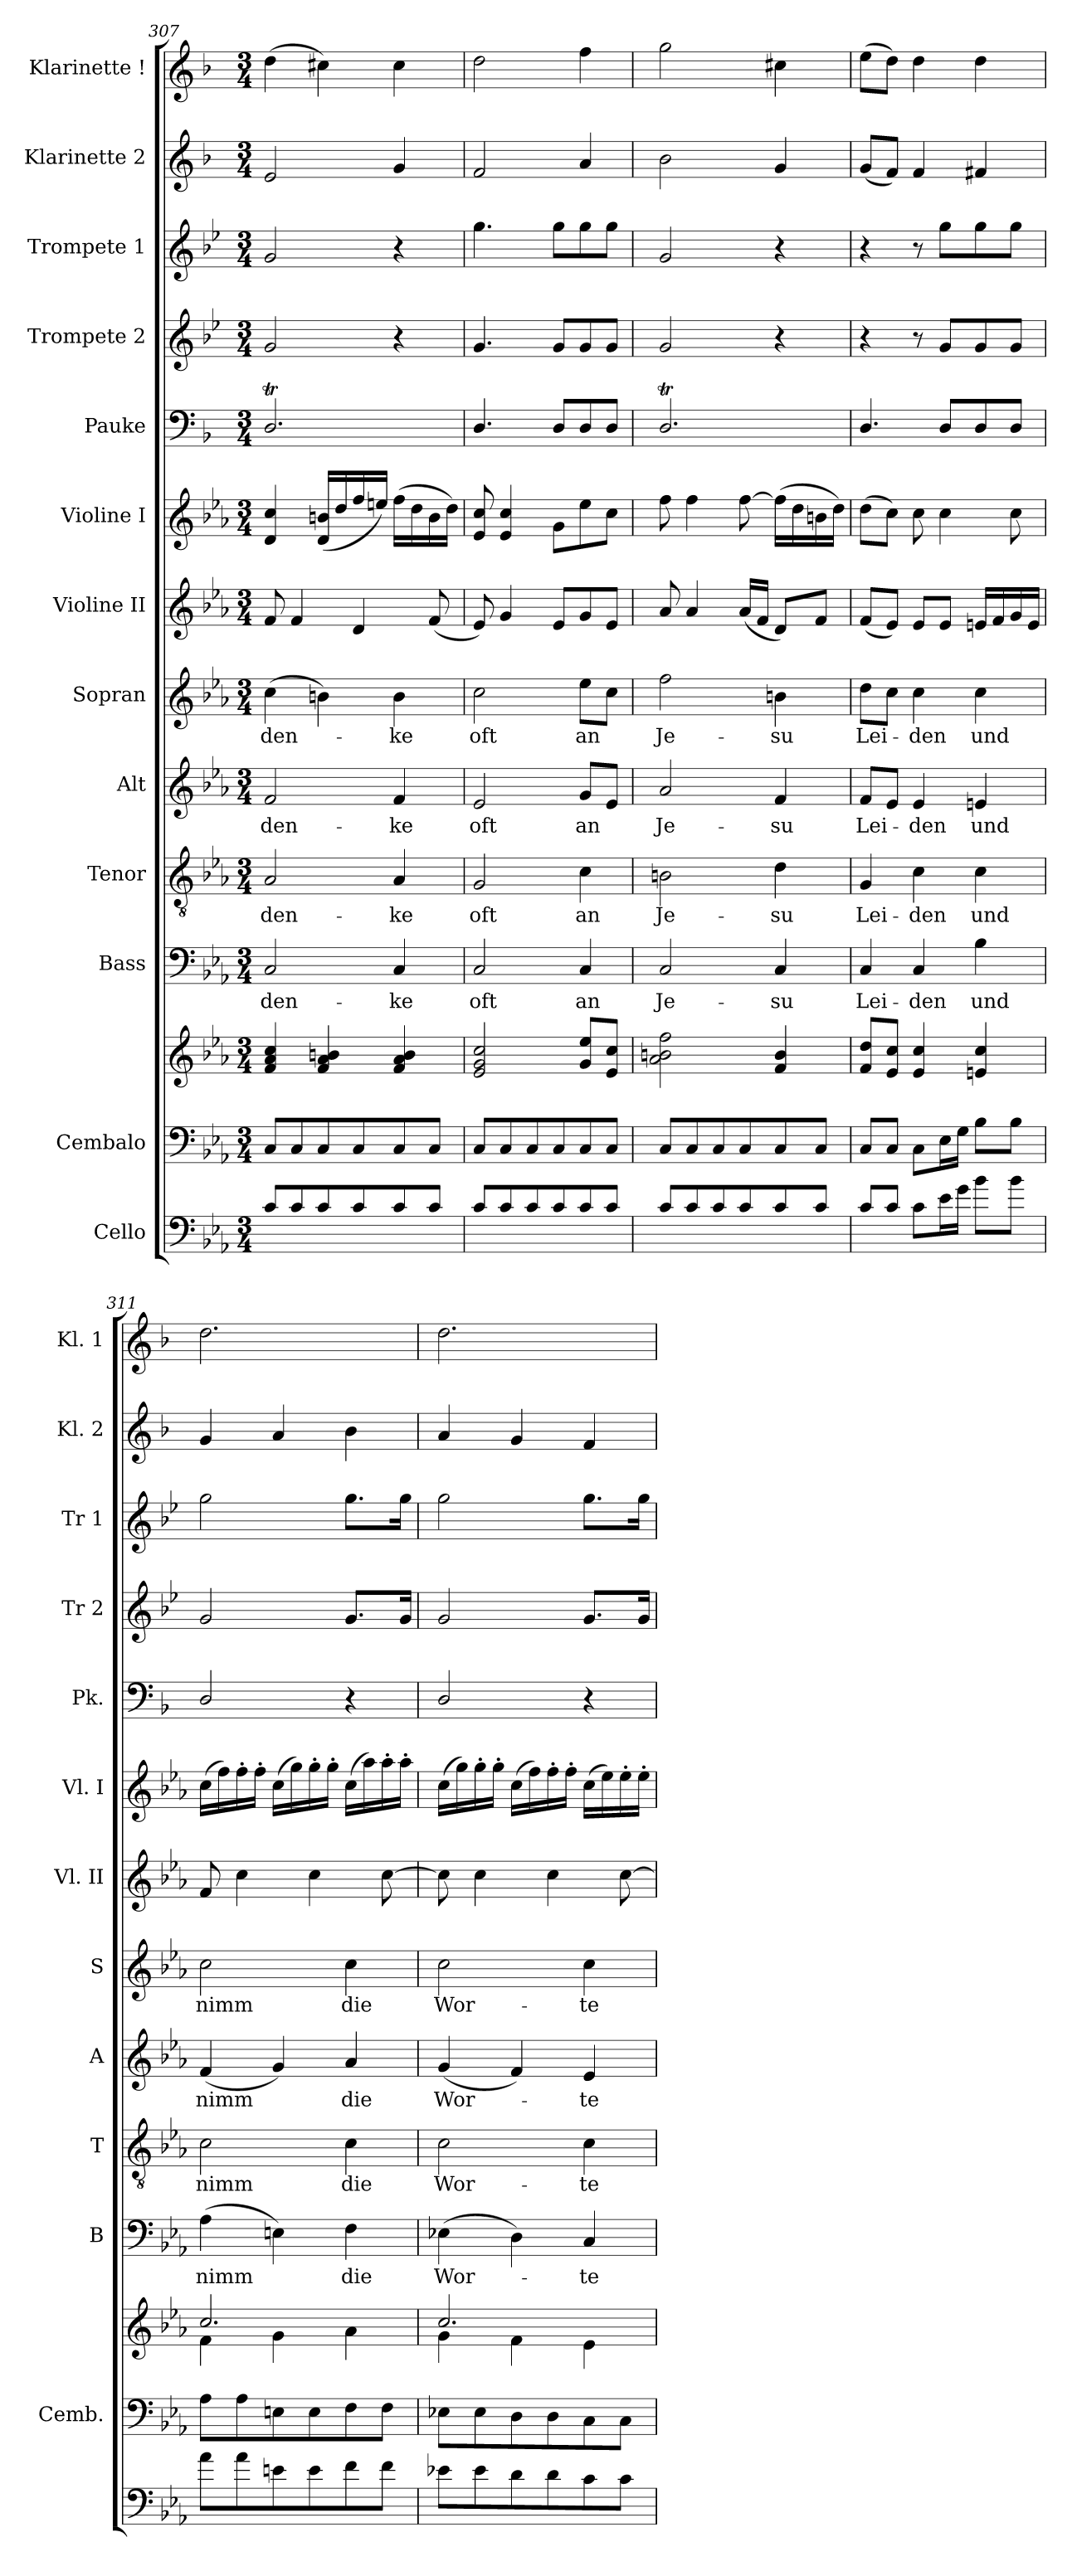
**kern	**kern	**kern	**kern	**text	**kern	**text	**kern	**text	**kern	**text	**kern	**kern	**kern	**kern	**kern	**kern	**kern
*part13	*part12	*part12	*part11	*part11	*part10	*part10	*part9	*part9	*part8	*part8	*part7	*part6	*part5	*part4	*part3	*part2	*part1
*staff14	*staff13	*staff12	*staff11	*staff11	*staff10	*staff10	*staff9	*staff9	*staff8	*staff8	*staff7	*staff6	*staff5	*staff4	*staff3	*staff2	*staff1
*I"Cello	*I"Cembalo	*	*I"Bass	*	*I"Tenor	*	*I"Alt	*	*I"Sopran	*	*I"Violine II	*I"Violine I	*I"Pauke	*I"Trompete 2	*I"Trompete 1	*I"Klarinette 2	*I"Klarinette !
*	*I'Cemb.	*	*I'B	*	*I'T	*	*I'A	*	*I'S	*	*I'Vl. II	*I'Vl. I	*I'Pk.	*I'Tr 2	*I'Tr 1	*I'Kl. 2	*I'Kl. 1
*clefF4	*clefF4	*clefG2	*clefF4	*	*clefGv2	*	*clefG2	*	*clefG2	*	*clefG2	*clefG2	*clefF4	*clefG2	*clefG2	*clefG2	*clefG2
*ITrd7c12	*	*	*	*	*	*	*	*	*	*	*	*	*ITrd1c2	*ITrd4c7	*ITrd4c7	*ITrd1c2	*ITrd1c2
*k[b-e-a-]	*k[b-e-a-]	*k[b-e-a-]	*k[b-e-a-]	*	*k[b-e-a-]	*	*k[b-e-a-]	*	*k[b-e-a-]	*	*k[b-e-a-]	*k[b-e-a-]	*k[b-e-a-]	*k[b-e-a-]	*k[b-e-a-]	*k[b-e-a-]	*k[b-e-a-]
*E-:	*E-:	*E-:	*E-:	*	*E-:	*	*E-:	*	*E-:	*	*E-:	*E-:	*E-:	*E-:	*E-:	*E-:	*E-:
*M3/4	*M3/4	*M3/4	*M3/4	*	*M3/4	*	*M3/4	*	*M3/4	*	*M3/4	*M3/4	*M3/4	*M3/4	*M3/4	*M3/4	*M3/4
=307	=307	=307	=307	=307	=307	=307	=307	=307	=307	=307	=307	=307	=307	=307	=307	=307	=307
!	!	!	!	!LO:LY:b	!	!LO:LY:b	!	!LO:LY:b	!	!LO:LY:b	!	!	!	!	!	!	!
8C/L	8C/L	4f/ 4a-/ 4cc/	2C/	-den-	2A-/	-den-	2f/	-den-	(>4cc\	-den-	8f/	4d/ 4cc/	2.CT/	2c/	2c/	2d/	(>4cc\
8C/	8C/	.	.	.	.	.	.	.	.	.	4f/	.	.	.	.	.	.
8C/	8C/	4f/ 4a-/ 4bn/	.	.	.	.	.	.	4bn\)	.	.	(<16d/ 16bn/LL	.	.	.	.	4bn\)
.	.	.	.	.	.	.	.	.	.	.	.	16dd/	.	.	.	.	.
8C/	8C/	.	.	.	.	.	.	.	.	.	4d/	16ff/	.	.	.	.	.
.	.	.	.	.	.	.	.	.	.	.	.	16een/JJ)	.	.	.	.	.
!	!	!	!	!LO:LY:b	!	!LO:LY:b	!	!LO:LY:b	!	!LO:LY:b	!	!	!	!	!	!	!
8C/	8C/	4f/ 4a-/ 4b/	4C/	-ke	4A-/	-ke	4f/	-ke	4b\	-ke	.	(>16ff\LL	.	4r	4r	4f/	4b\
.	.	.	.	.	.	.	.	.	.	.	.	16dd\	.	.	.	.	.
8C/J	8C/J	.	.	.	.	.	.	.	.	.	(<8f/	16b\	.	.	.	.	.
.	.	.	.	.	.	.	.	.	.	.	.	16dd\JJ)	.	.	.	.	.
!!LO:PB:g=z
=308	=308	=308	=308	=308	=308	=308	=308	=308	=308	=308	=308	=308	=308	=308	=308	=308	=308
!	!	!	!	!LO:LY:b	!	!LO:LY:b	!	!LO:LY:b	!	!LO:LY:b	!	!	!	!	!	!	!
8C/L	8C/L	2e-/ 2g/ 2cc/	2C/	oft	2G/	oft	2e-/	oft	2cc\	oft	8e-/)	8e-/ 8cc/	4.C/	4.c/	4.cc\	2e-/	2cc\
8C/	8C/	.	.	.	.	.	.	.	.	.	4g/	4e-/ 4cc/	.	.	.	.	.
8C/	8C/	.	.	.	.	.	.	.	.	.	.	.	.	.	.	.	.
8C/	8C/	.	.	.	.	.	.	.	.	.	8e-/L	8g\L	8C/L	8c/L	8cc\L	.	.
!	!	!	!	!LO:LY:b	!	!LO:LY:b	!	!LO:LY:b	!	!LO:LY:b	!	!	!	!	!	!	!
8C/	8C/	8g/ 8ee-/L	4C/	an	4c\	an	8g/L	an	8ee-\L	an	8g/	8ee-\	8C/	8c/	8cc\	4g/	4ee-\
8C/J	8C/J	8e-/ 8cc/J	.	.	.	.	8e-/J	.	8cc\J	.	8e-/J	8cc\J	8C/J	8c/J	8cc\J	.	.
=309	=309	=309	=309	=309	=309	=309	=309	=309	=309	=309	=309	=309	=309	=309	=309	=309	=309
!	!	!	!	!LO:LY:b	!	!LO:LY:b	!	!LO:LY:b	!	!LO:LY:b	!	!	!	!	!	!	!
8C/L	8C/L	2a-\ 2bn\ 2ff\	2C/	Je-	2Bn\	Je-	2a-/	Je-	2ff\	Je-	8a-/	8ff\	2.CT/	2c/	2c/	2a-\	2ff\
8C/	8C/	.	.	.	.	.	.	.	.	.	4a-/	4ff\	.	.	.	.	.
8C/	8C/	.	.	.	.	.	.	.	.	.	.	.	.	.	.	.	.
8C/	8C/	.	.	.	.	.	.	.	.	.	(<16a-/LL	[8ff\	.	.	.	.	.
.	.	.	.	.	.	.	.	.	.	.	16f/JJ	.	.	.	.	.	.
!	!	!	!	!LO:LY:b	!	!LO:LY:b	!	!LO:LY:b	!	!LO:LY:b	!	!	!	!	!	!	!
8C/	8C/	4f/ 4b/	4C/	-su	4d\	-su	4f/	-su	4bn\	-su	8d/L)	(>16ff\LL]	.	4r	4r	4f/	4bn\
.	.	.	.	.	.	.	.	.	.	.	.	16dd\	.	.	.	.	.
8C/J	8C/J	.	.	.	.	.	.	.	.	.	8f/J	16bn\	.	.	.	.	.
.	.	.	.	.	.	.	.	.	.	.	.	16dd\JJ)	.	.	.	.	.
=310	=310	=310	=310	=310	=310	=310	=310	=310	=310	=310	=310	=310	=310	=310	=310	=310	=310
!	!	!	!	!LO:LY:b	!	!LO:LY:b	!	!LO:LY:b	!	!LO:LY:b	!	!	!	!	!	!	!
8C/L	8C/L	8f/ 8dd/L	4C/	Lei-	4G/	Lei-	8f/L	Lei-	8dd\L	Lei-	(<8f/L	(>8dd\L	4.C/	4r	4r	(<8f/L	(>8dd\L
8C/J	8C/J	8e-/ 8cc/J	.	.	.	.	8e-/J	.	8cc\J	.	8e-/J)	8cc\J)	.	.	.	8e-/J)	8cc\J)
!	!	!	!	!LO:LY:b	!	!LO:LY:b	!	!LO:LY:b	!	!LO:LY:b	!	!	!	!	!	!	!
8C\L	8C\L	4e-/ 4cc/	4C/	-den	4c\	-den	4e-/	-den	4cc\	-den	8e-/L	8cc\	.	8r	8r	4e-/	4cc\
16E-\L	16E-\L	.	.	.	.	.	.	.	.	.	8e-/J	4cc\	8C/L	8c/L	8cc\L	.	.
16G\JJ	16G\JJ	.	.	.	.	.	.	.	.	.	.	.	.	.	.	.	.
!	!	!	!	!LO:LY:b	!	!LO:LY:b	!	!LO:LY:b	!	!LO:LY:b	!	!	!	!	!	!	!
8B-\L	8B-\L	4en/ 4cc/	4B-\	und	4c\	und	4en/	und	4cc\	und	16en/LL	.	8C/	8c/	8cc\	4en/	4cc\
.	.	.	.	.	.	.	.	.	.	.	16f/	.	.	.	.	.	.
8B-\J	8B-\J	.	.	.	.	.	.	.	.	.	16g/	8cc\	8C/J	8c/J	8cc\J	.	.
.	.	.	.	.	.	.	.	.	.	.	16e/JJ	.	.	.	.	.	.
=311	=311	=311	=311	=311	=311	=311	=311	=311	=311	=311	=311	=311	=311	=311	=311	=311	=311
*	*	*^	*	*	*	*	*	*	*	*	*	*	*	*	*	*	*
!	!	!	!	!	!LO:LY:b	!	!LO:LY:b	!	!LO:LY:b	!	!LO:LY:b	!	!	!	!	!	!	!
8A-\L	8A-\L	2.cc/	4f\	(>4A-\	nimm	2c\	nimm	(<4f/	nimm	2cc\	nimm	8f/	(>16cc\LL	2C/	2c/	2cc\	4f/	2.cc\
.	.	.	.	.	.	.	.	.	.	.	.	.	16ff\)	.	.	.	.	.
8A-\	8A-\	.	.	.	.	.	.	.	.	.	.	4cc\	16ff'>\	.	.	.	.	.
.	.	.	.	.	.	.	.	.	.	.	.	.	16ff'>\JJ	.	.	.	.	.
8En\	8En\	.	4g\	4En\)	.	.	.	4g/)	.	.	.	.	(>16cc\LL	.	.	.	4g/	.
.	.	.	.	.	.	.	.	.	.	.	.	.	16gg\)	.	.	.	.	.
8E\	8E\	.	.	.	.	.	.	.	.	.	.	4cc\	16gg'>\	.	.	.	.	.
.	.	.	.	.	.	.	.	.	.	.	.	.	16gg'>\JJ	.	.	.	.	.
!	!	!	!	!	!LO:LY:b	!	!LO:LY:b	!	!LO:LY:b	!	!LO:LY:b	!	!	!	!	!	!	!
8F\	8F\	.	4a-\	4F\	die	4c\	die	4a-/	die	4cc\	die	.	(>16cc\LL	4r	8.c/L	8.cc\L	4a-\	.
.	.	.	.	.	.	.	.	.	.	.	.	.	16aa-\)	.	.	.	.	.
8F\J	8F\J	.	.	.	.	.	.	.	.	.	.	[8cc\	16aa-'>\	.	.	.	.	.
.	.	.	.	.	.	.	.	.	.	.	.	.	16aa-'>\JJ	.	16c/Jk	16cc\Jk	.	.
=312	=312	=312	=312	=312	=312	=312	=312	=312	=312	=312	=312	=312	=312	=312	=312	=312	=312	=312
!	!	!	!	!	!LO:LY:b	!	!LO:LY:b	!	!LO:LY:b	!	!LO:LY:b	!	!	!	!	!	!	!
8E-X\L	8E-X\L	2.cc/	4g\	(>4E-X\	Wor-	2c\	Wor-	(<4g/	Wor-	2cc\	Wor-	8cc\]	(>16cc\LL	2C/	2c/	2cc\	4g/	2.cc\
.	.	.	.	.	.	.	.	.	.	.	.	.	16gg\)	.	.	.	.	.
8E-\	8E-\	.	.	.	.	.	.	.	.	.	.	4cc\	16gg'>\	.	.	.	.	.
.	.	.	.	.	.	.	.	.	.	.	.	.	16gg'>\JJ	.	.	.	.	.
8D\	8D\	.	4f\	4D\)	.	.	.	4f/)	.	.	.	.	(>16cc\LL	.	.	.	4f/	.
.	.	.	.	.	.	.	.	.	.	.	.	.	16ff\)	.	.	.	.	.
8D\	8D\	.	.	.	.	.	.	.	.	.	.	4cc\	16ff'>\	.	.	.	.	.
.	.	.	.	.	.	.	.	.	.	.	.	.	16ff'>\JJ	.	.	.	.	.
!	!	!	!	!	!LO:LY:b	!	!LO:LY:b	!	!LO:LY:b	!	!LO:LY:b	!	!	!	!	!	!	!
8C\	8C\	.	4e-\	4C/	-te	4c\	-te	4e-/	-te	4cc\	-te	.	(>16cc\LL	4r	8.c/L	8.cc\L	4e-/	.
.	.	.	.	.	.	.	.	.	.	.	.	.	16ee-\)	.	.	.	.	.
8C\J	8C\J	.	.	.	.	.	.	.	.	.	.	[8cc\	16ee-'>\	.	.	.	.	.
.	.	.	.	.	.	.	.	.	.	.	.	.	16ee-'>\JJ	.	16c/Jk	16cc\Jk	.	.
*	*	*v	*v	*	*	*	*	*	*	*	*	*	*	*	*	*	*	*
=	=	=	=	=	=	=	=	=	=	=	=	=	=	=	=	=	=
*-	*-	*-	*-	*-	*-	*-	*-	*-	*-	*-	*-	*-	*-	*-	*-	*-	*-
